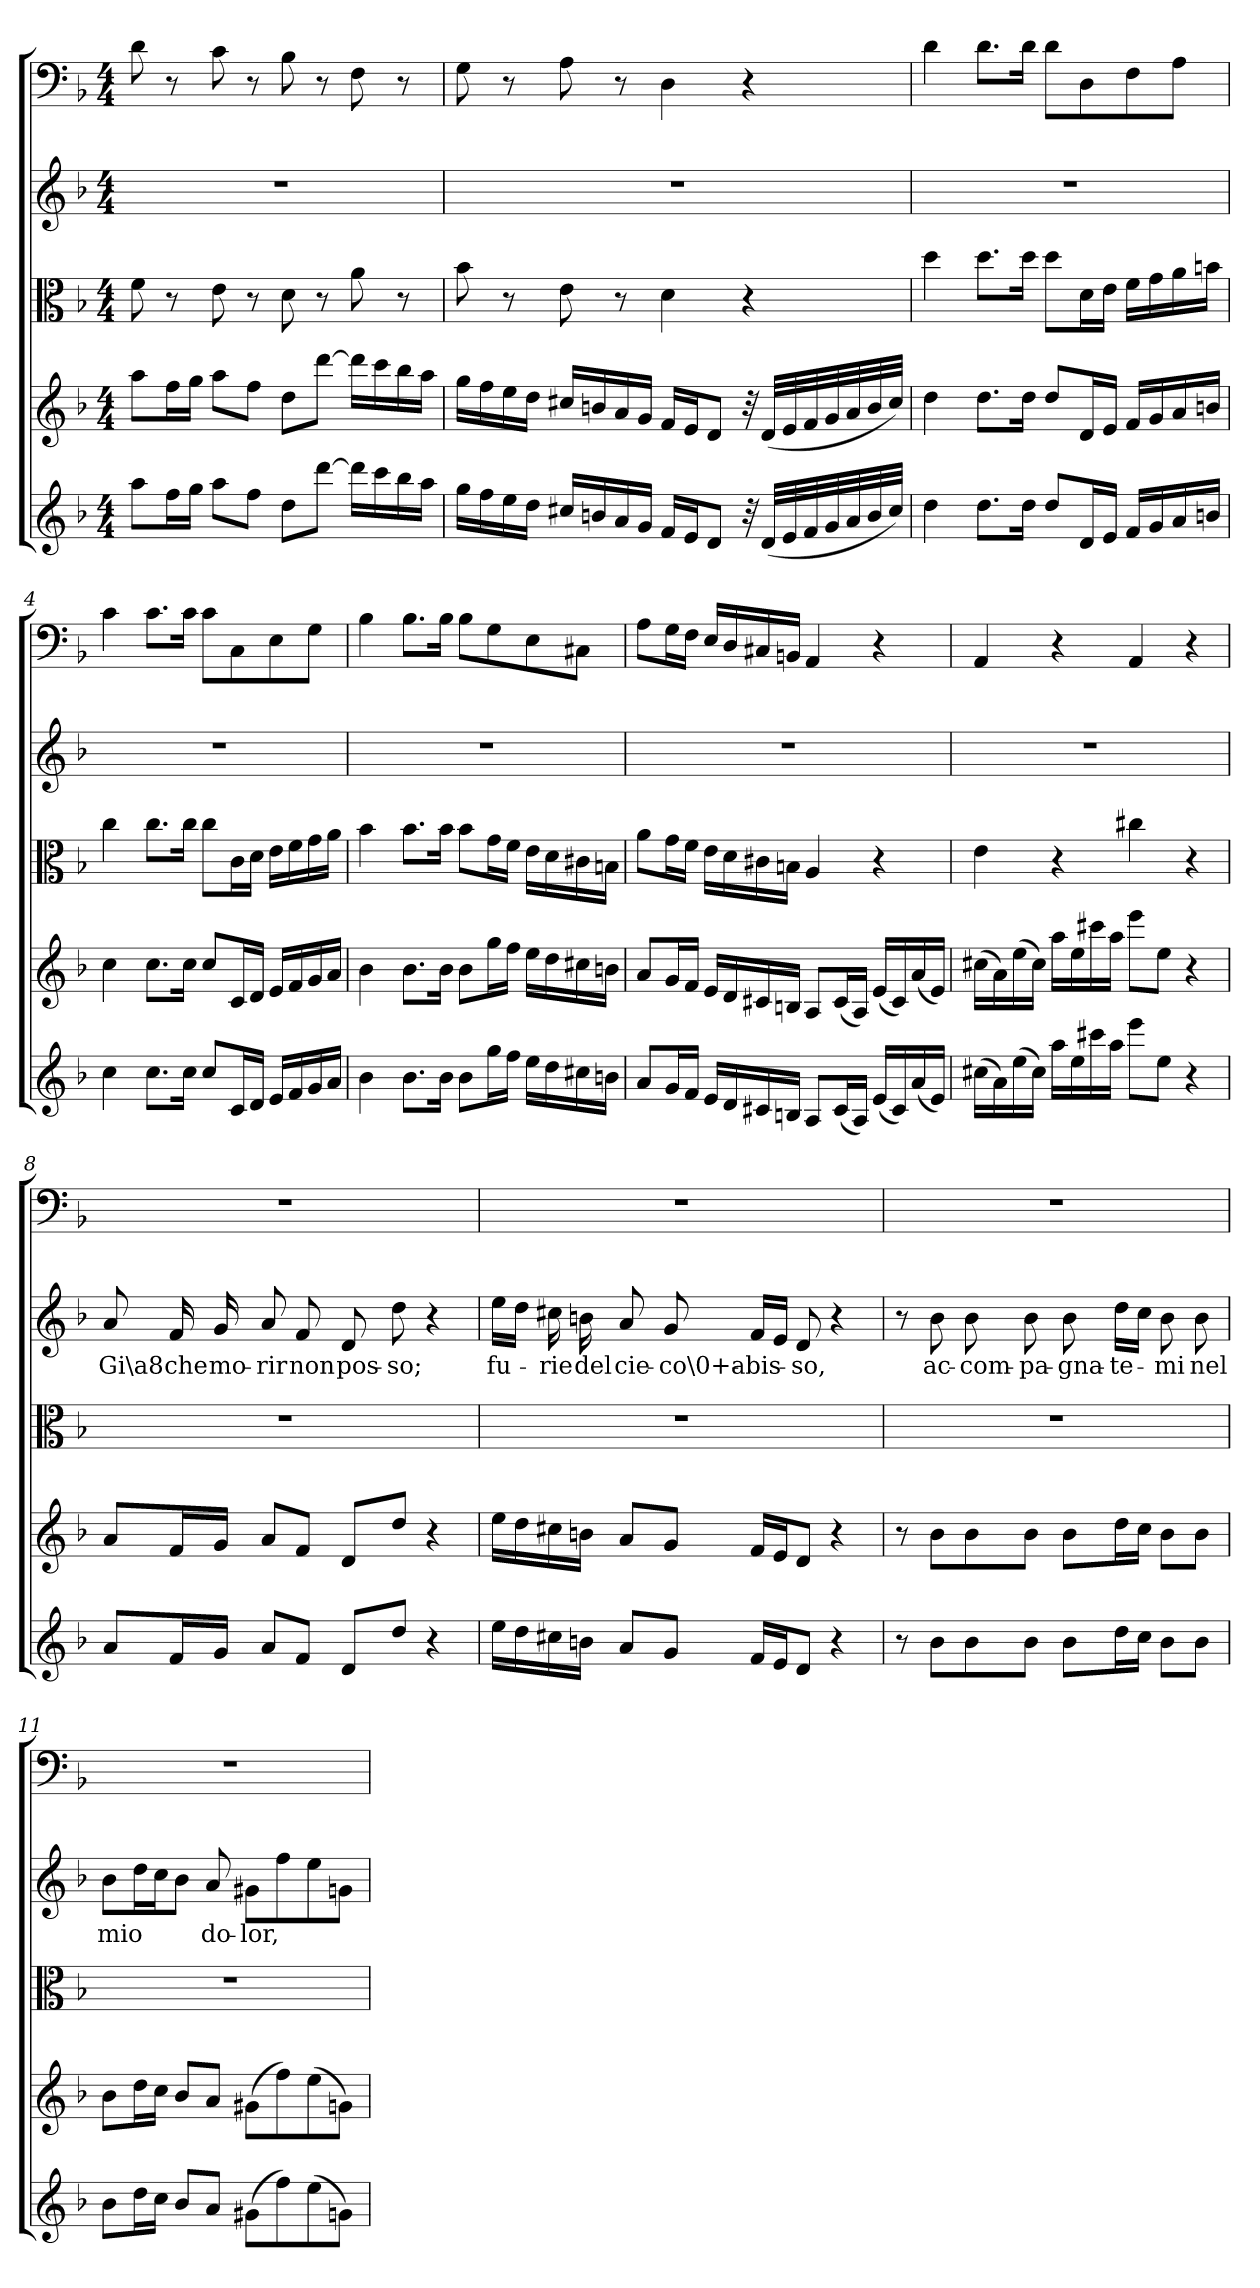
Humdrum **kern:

**kern	**kern	**kern	**kern	**text	**kern
*part5	*part4	*part3	*part2	*part2	*part1
*staff5	*staff4	*staff3	*staff2	*staff2	*staff1
*clefG2	*clefG2	*clefC3	*clefG2	*	*clefF4
*k[b-]	*k[b-]	*k[b-]	*k[b-]	*	*k[b-]
*d:	*d:	*d:	*d:	*	*d:
*M4/4	*M4/4	*M4/4	*M4/4	*	*M4/4
=1	=1	=1	=1	=1	=1
8aa\L	8aa\L	8f\	1r	.	8d\
16ff\L	16ff\L	8r	.	.	8r
16gg\JJ	16gg\JJ	.	.	.	.
8aa\L	8aa\L	8e\	.	.	8c\
8ff\J	8ff\J	8r	.	.	8r
8dd\L	8dd\L	8d\	.	.	8B-\
[8ddd\J	[8ddd\J	8r	.	.	8r
16ddd\LL]	16ddd\LL]	8a\	.	.	8F\
16ccc\	16ccc\	.	.	.	.
16bb-\	16bb-\	8r	.	.	8r
16aa\JJ	16aa\JJ	.	.	.	.
=2	=2	=2	=2	=2	=2
16gg\LL	16gg\LL	8b-\	1r	.	8G\
16ff\	16ff\	.	.	.	.
16ee\	16ee\	8r	.	.	8r
16dd\JJ	16dd\JJ	.	.	.	.
16cc#X/LL	16cc#X/LL	8e\	.	.	8A\
16bn/	16bn/	.	.	.	.
16a/	16a/	8r	.	.	8r
16g/JJ	16g/JJ	.	.	.	.
16f/LL	16f/LL	4d\	.	.	4D\
16e/J	16e/J	.	.	.	.
8d/J	8d/J	.	.	.	.
32r	32r	4r	.	.	4r
(32d/LLL	(32d/LLL	.	.	.	.
32e/	32e/	.	.	.	.
32f/	32f/	.	.	.	.
32g/	32g/	.	.	.	.
32a/	32a/	.	.	.	.
32b/	32b/	.	.	.	.
32cc#/JJJ)	32cc#/JJJ)	.	.	.	.
=3	=3	=3	=3	=3	=3
4dd\	4dd\	4dd\	1r	.	4d\
8.dd\L	8.dd\L	8.dd\L	.	.	8.d\L
16dd\Jk	16dd\Jk	16dd\Jk	.	.	16d\Jk
8dd/L	8dd/L	8dd\L	.	.	8d\L
16d/L	16d/L	16d\L	.	.	8D\
16e/JJ	16e/JJ	16e\JJ	.	.	.
16f/LL	16f/LL	16f\LL	.	.	8F\
16g/	16g/	16g\	.	.	.
16a/	16a/	16a\	.	.	8A\J
16bn/JJ	16bn/JJ	16bn\JJ	.	.	.
=4	=4	=4	=4	=4	=4
4cc\	4cc\	4cc\	1r	.	4c\
8.cc\L	8.cc\L	8.cc\L	.	.	8.c\L
16cc\Jk	16cc\Jk	16cc\Jk	.	.	16c\Jk
8cc/L	8cc/L	8cc\L	.	.	8c\L
16c/L	16c/L	16c\L	.	.	8C\
16d/JJ	16d/JJ	16d\JJ	.	.	.
16e/LL	16e/LL	16e\LL	.	.	8E\
16f/	16f/	16f\	.	.	.
16g/	16g/	16g\	.	.	8G\J
16a/JJ	16a/JJ	16a\JJ	.	.	.
=5	=5	=5	=5	=5	=5
4b-\	4b-\	4b-\	1r	.	4B-\
8.b-\L	8.b-\L	8.b-\L	.	.	8.B-\L
16b-\Jk	16b-\Jk	16b-\Jk	.	.	16B-\Jk
8b-\L	8b-\L	8b-\L	.	.	8B-\L
16gg\L	16gg\L	16g\L	.	.	8G\
16ff\JJ	16ff\JJ	16f\JJ	.	.	.
16ee\LL	16ee\LL	16e\LL	.	.	8E\
16dd\	16dd\	16d\	.	.	.
16cc#X\	16cc#X\	16c#X\	.	.	8C#X\J
16bn\JJ	16bn\JJ	16Bn\JJ	.	.	.
=6	=6	=6	=6	=6	=6
8a/L	8a/L	8a\L	1r	.	8A\L
16g/L	16g/L	16g\L	.	.	16G\L
16f/JJ	16f/JJ	16f\JJ	.	.	16F\JJ
16e/LL	16e/LL	16e\LL	.	.	16E/LL
16d/	16d/	16d\	.	.	16D/
16c#X/	16c#X/	16c#X\	.	.	16C#X/
16Bn/JJ	16Bn/JJ	16Bn\JJ	.	.	16BBn/JJ
8A/L	8A/L	4A/	.	.	4AA/
(16c#/L	(16c#/L	.	.	.	.
16A/JJ)	16A/JJ)	.	.	.	.
(16e/LL	(16e/LL	4r	.	.	4r
16c#/)	16c#/)	.	.	.	.
(16a/	(16a/	.	.	.	.
16e/JJ)	16e/JJ)	.	.	.	.
=7	=7	=7	=7	=7	=7
(16cc#X\LL	(16cc#X\LL	4e\	1r	.	4AA/
16a\)	16a\)	.	.	.	.
(16ee\	(16ee\	.	.	.	.
16cc#\JJ)	16cc#\JJ)	.	.	.	.
16aa\LL	16aa\LL	4r	.	.	4r
16ee\	16ee\	.	.	.	.
16ccc#X\	16ccc#X\	.	.	.	.
16aa\JJ	16aa\JJ	.	.	.	.
8eee\L	8eee\L	4cc#X\	.	.	4AA/
8ee\J	8ee\J	.	.	.	.
4r	4r	4r	.	.	4r
=8	=8	=8	=8	=8	=8
8a/L	8a/L	1r	8a/	Gi\a8	1r
16f/L	16f/L	.	16f/	che	.
16g/JJ	16g/JJ	.	16g/	mo-	.
8a/L	8a/L	.	8a/	-rir	.
8f/J	8f/J	.	8f/	non	.
8d/L	8d/L	.	8d/	pos-	.
8dd/J	8dd/J	.	8dd\	-so;	.
4r	4r	.	4r	.	.
=9	=9	=9	=9	=9	=9
16ee\LL	16ee\LL	1r	16ee\LL	fu-	1r
16dd\	16dd\	.	16dd\JJ	.	.
16cc#X\	16cc#X\	.	16cc#X\	-rie	.
16bn\JJ	16bn\JJ	.	16bn\	del	.
8a/L	8a/L	.	8a/	cie-	.
8g/J	8g/J	.	8g/	-co\0+a-	.
16f/LL	16f/LL	.	16f/LL	-bis-	.
16e/J	16e/J	.	16e/JJ	.	.
8d/J	8d/J	.	8d/	-so,	.
4r	4r	.	4r	.	.
=10	=10	=10	=10	=10	=10
8r	8r	1r	8r	.	1r
8b-\L	8b-\L	.	8b-\	ac-	.
8b-\	8b-\	.	8b-\	-com-	.
8b-\J	8b-\J	.	8b-\	-pa-	.
8b-\L	8b-\L	.	8b-\	-gna-	.
16dd\L	16dd\L	.	16dd\LL	-te-	.
16cc\JJ	16cc\JJ	.	16cc\JJ	.	.
8b-\L	8b-\L	.	8b-\	-mi	.
8b-\J	8b-\J	.	8b-\	nel	.
=11	=11	=11	=11	=11	=11
8b-\L	8b-\L	1r	8b-\L	mio	1r
16dd\L	16dd\L	.	16dd\L	.	.
16cc\JJ	16cc\JJ	.	16cc\J	.	.
8b-/L	8b-/L	.	8b-\J	.	.
8a/J	8a/J	.	8a/	do-	.
(8g#X\L	(8g#X\L	.	8g#X\L	-lor,	.
8ff\)	8ff\)	.	8ff\	.	.
(8ee\	(8ee\	.	8ee\	.	.
8gn\J)	8gn\J)	.	8gn\J	.	.
=	=	=	=	=	=
*-	*-	*-	*-	*-	*-
